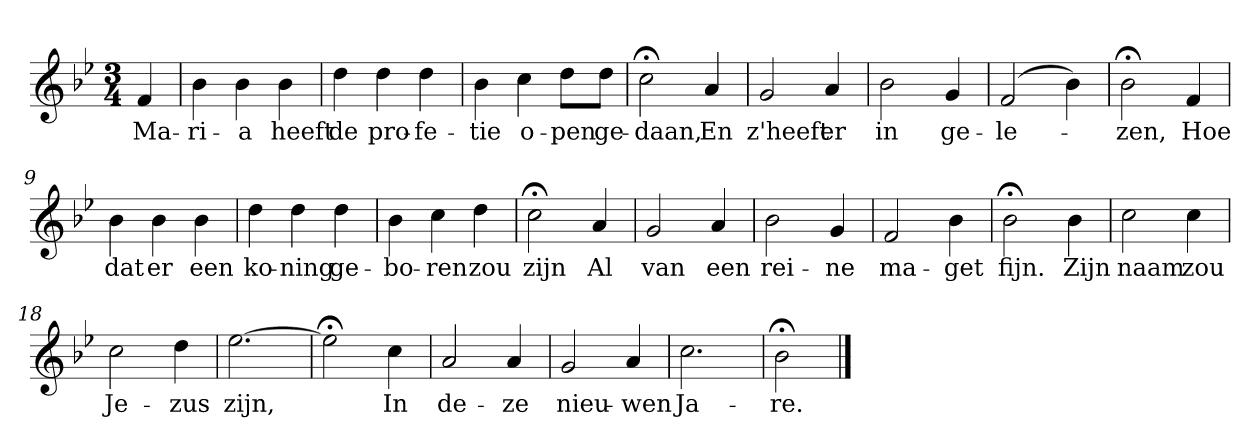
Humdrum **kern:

**kern	**text
*part1	*part1
*staff1	*staff1
*k[b-e-]	*
*B-:	*
*M3/4	*
*MM120	*
=	=
4f	Ma-
=1	=1
4b-	-ri-
4b-	-a
4b-	heeft
=2	=2
4dd	de
4dd	pro-
4dd	-fe-
=3	=3
4b-	-tie
4cc	o-
8ddL	-pen
8ddJ	ge-
=4	=4
2cc;<	-daan,
4a	En
=5	=5
2g	z'heeft
4a	er
=6	=6
2b-	in
4g	ge-
=7	=7
(2f	-le-
4b-)	.
=8	=8
2b-;<	-zen,
4f	Hoe
=9	=9
4b-	dat
4b-	er
4b-	een
=10	=10
4dd	ko-
4dd	-ning
4dd	ge-
=11	=11
4b-	-bo-
4cc	-ren
4dd	zou
=12	=12
2cc;<	zijn
4a	Al
=13	=13
2g	van
4a	een
=14	=14
2b-	rei-
4g	-ne
=15	=15
2f	ma-
4b-	-get
=16	=16
2b-;<	fijn.
4b-	Zijn
=17	=17
2cc	naam
4cc	zou
=18	=18
2cc	Je-
4dd	-zus
=19	=19
[2.ee-	zijn,
=20	=20
2ee-;<]	.
4cc	In
=21	=21
2a	de-
4a	-ze
=22	=22
2g	nieu-
4a	-wen
=23	=23
2.cc	Ja-
=24	=24
2b-;<	-re.
==	==
*-	*-
